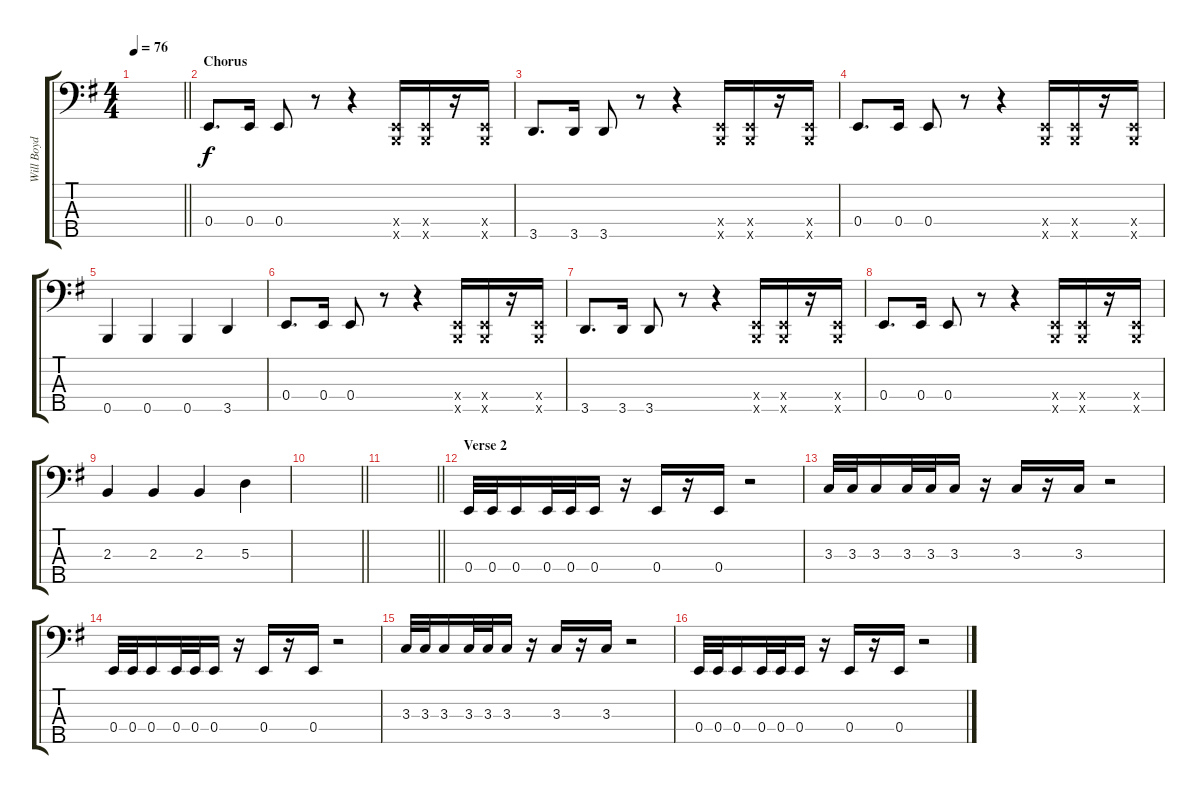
\track ("Will Boyd" "Will Boyd") {instrument electricbasspick}
\staff {score tabs}
\tuning (G2 D2 A1 E1 B0) {hide}
\ts (4 4)
\tempo 76
\clef f4
\barLineRight lightlight
\ks g
|
\section ("" "Chorus")
0.4.8{d} 0.4.16 0.4.8 r.8 r.4 (0.4{x} 0.5{x}).16 (0.4{x} 0.5{x}).16 r.16 (0.4{x} 0.5{x}).16 |
3.5.8{d} 3.5.16 3.5.8 r.8 r.4 (0.4{x} 0.5{x}).16 (0.4{x} 0.5{x}).16 r.16 (0.4{x} 0.5{x}).16 |
0.4.8{d} 0.4.16 0.4.8 r.8 r.4 (0.4{x} 0.5{x}).16 (0.4{x} 0.5{x}).16 r.16 (0.4{x} 0.5{x}).16 |
0.5.4 0.5.4 0.5.4 3.5.4 |
0.4.8{d} 0.4.16 0.4.8 r.8 r.4 (0.4{x} 0.5{x}).16 (0.4{x} 0.5{x}).16 r.16 (0.4{x} 0.5{x}).16 |
3.5.8{d} 3.5.16 3.5.8 r.8 r.4 (0.4{x} 0.5{x}).16 (0.4{x} 0.5{x}).16 r.16 (0.4{x} 0.5{x}).16 |
0.4.8{d} 0.4.16 0.4.8 r.8 r.4 (0.4{x} 0.5{x}).16 (0.4{x} 0.5{x}).16 r.16 (0.4{x} 0.5{x}).16 |
2.3.4 2.3.4 2.3.4 5.3.4 |
\barLineRight lightlight
|
\barLineRight lightlight
|
\section ("" "Verse 2")
0.4.32 0.4.32 0.4.16 0.4.32 0.4.32 0.4.16 r.16 0.4.16 r.16 0.4.16 r.2 |
3.3.32 3.3.32 3.3.16 3.3.32 3.3.32 3.3.16 r.16 3.3.16 r.16 3.3.16 r.2 |
0.4.32 0.4.32 0.4.16 0.4.32 0.4.32 0.4.16 r.16 0.4.16 r.16 0.4.16 r.2 |
3.3.32 3.3.32 3.3.16 3.3.32 3.3.32 3.3.16 r.16 3.3.16 r.16 3.3.16 r.2 |
0.4.32 0.4.32 0.4.16 0.4.32 0.4.32 0.4.16 r.16 0.4.16 r.16 0.4.16 r.2
